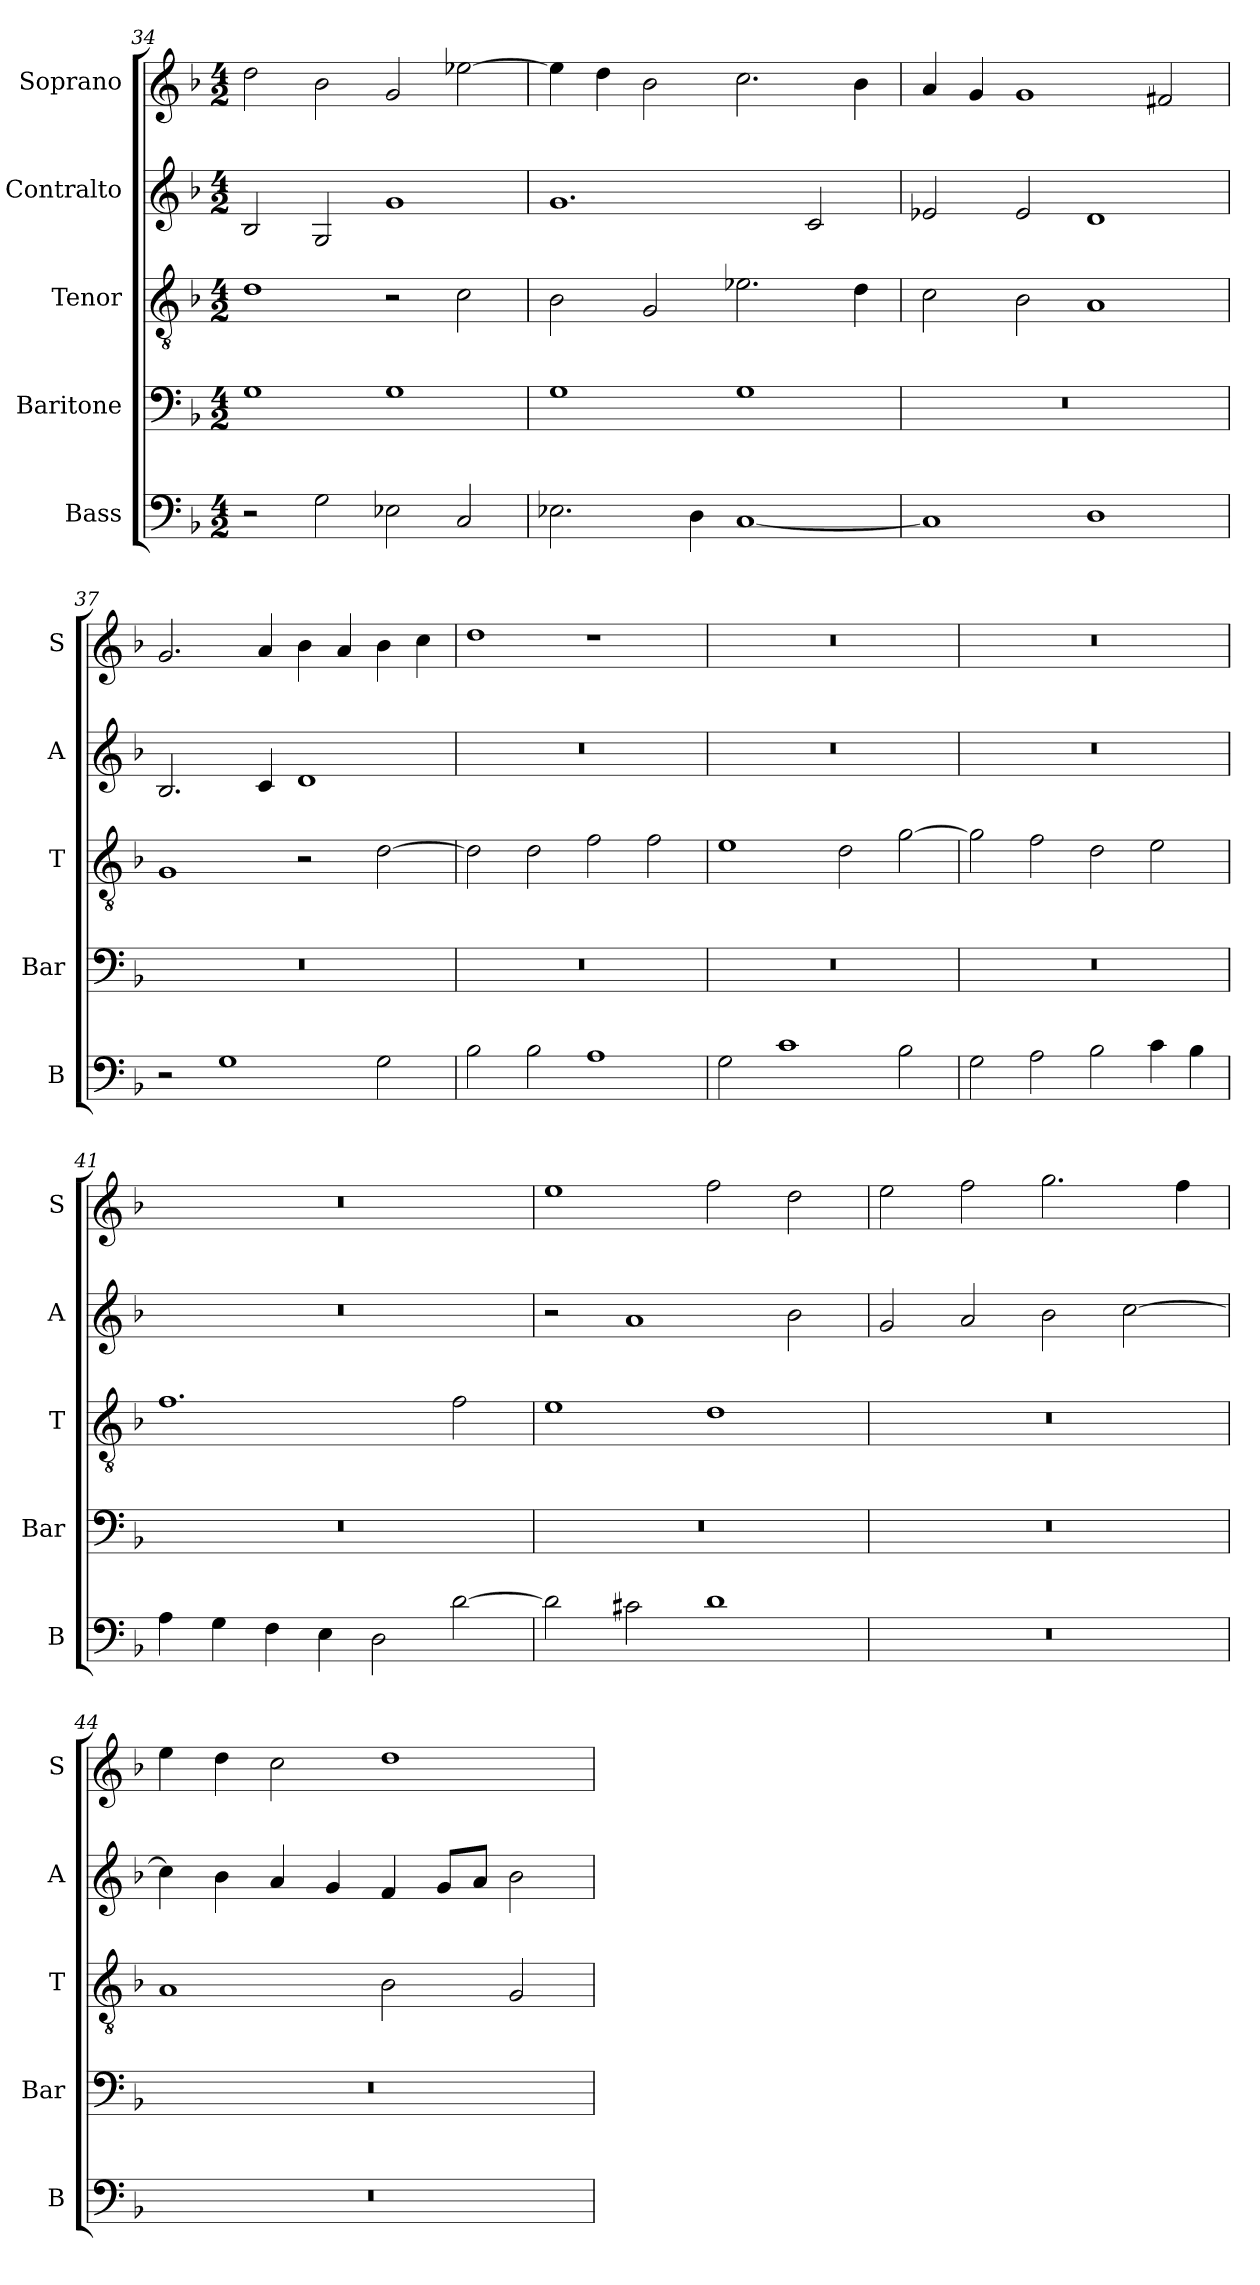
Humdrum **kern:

**kern	**kern	**kern	**kern	**kern
*part5	*part4	*part3	*part2	*part1
*staff5	*staff4	*staff3	*staff2	*staff1
*I"Bass	*I"Baritone	*I"Tenor	*I"Contralto	*I"Soprano
*I'B	*I'Bar	*I'T	*I'A	*I'S
*clefF4	*clefF4	*clefGv2	*clefG2	*clefG2
*k[b-]	*k[b-]	*k[b-]	*k[b-]	*k[b-]
*G:dor	*G:dor	*G:dor	*G:dor	*G:dor
*M4/2	*M4/2	*M4/2	*M4/2	*M4/2
=34	=34	=34	=34	=34
2r	1G	1d	2B-	2dd
2G	.	.	2G	2b-
2E-X	1G	2r	1g	2g
2C	.	2c	.	[2ee-X
=35	=35	=35	=35	=35
2.E-X	1G	2B-	1.g	4ee-]
.	.	.	.	4dd
.	.	2G	.	2b-
4D	.	.	.	.
[1C	1G	2.e-X	.	2.cc
.	.	.	2c	.
.	.	4d	.	4b-
=36	=36	=36	=36	=36
1C]	0r	2c	2e-X	4a
.	.	.	.	4g
.	.	2B-	2e-	1g
1D	.	1A	1d	.
.	.	.	.	2f#X
=37	=37	=37	=37	=37
2r	0r	1G	2.B-	2.g
1G	.	.	.	.
.	.	.	4c	4a
.	.	2r	1d	4b-
.	.	.	.	4a
2G	.	[2d	.	4b-
.	.	.	.	4cc
=38	=38	=38	=38	=38
2B-	0r	2d]	0r	1dd
2B-	.	2d	.	.
1A	.	2f	.	1r
.	.	2f	.	.
=39	=39	=39	=39	=39
2G	0r	1e	0r	0r
1c	.	.	.	.
.	.	2d	.	.
2B-	.	[2g	.	.
=40	=40	=40	=40	=40
2G	0r	2g]	0r	0r
2A	.	2f	.	.
2B-	.	2d	.	.
4c	.	2e	.	.
4B-	.	.	.	.
=41	=41	=41	=41	=41
4A	0r	1.f	0r	0r
4G	.	.	.	.
4F	.	.	.	.
4E	.	.	.	.
2D	.	.	.	.
[2d	.	2f	.	.
=42	=42	=42	=42	=42
2d]	0r	1e	2r	1ee
2c#X	.	.	1a	.
1d	.	1d	.	2ff
.	.	.	2b-	2dd
=43	=43	=43	=43	=43
0r	0r	0r	2g	2ee
.	.	.	2a	2ff
.	.	.	2b-	2.gg
.	.	.	[2cc	.
.	.	.	.	4ff
=44	=44	=44	=44	=44
0r	0r	1A	4cc]	4ee
.	.	.	4b-	4dd
.	.	.	4a	2cc
.	.	.	4g	.
.	.	2B-	4f	1dd
.	.	.	8g/L	.
.	.	.	8a/J	.
.	.	2G	2b-	.
=	=	=	=	=
*-	*-	*-	*-	*-
